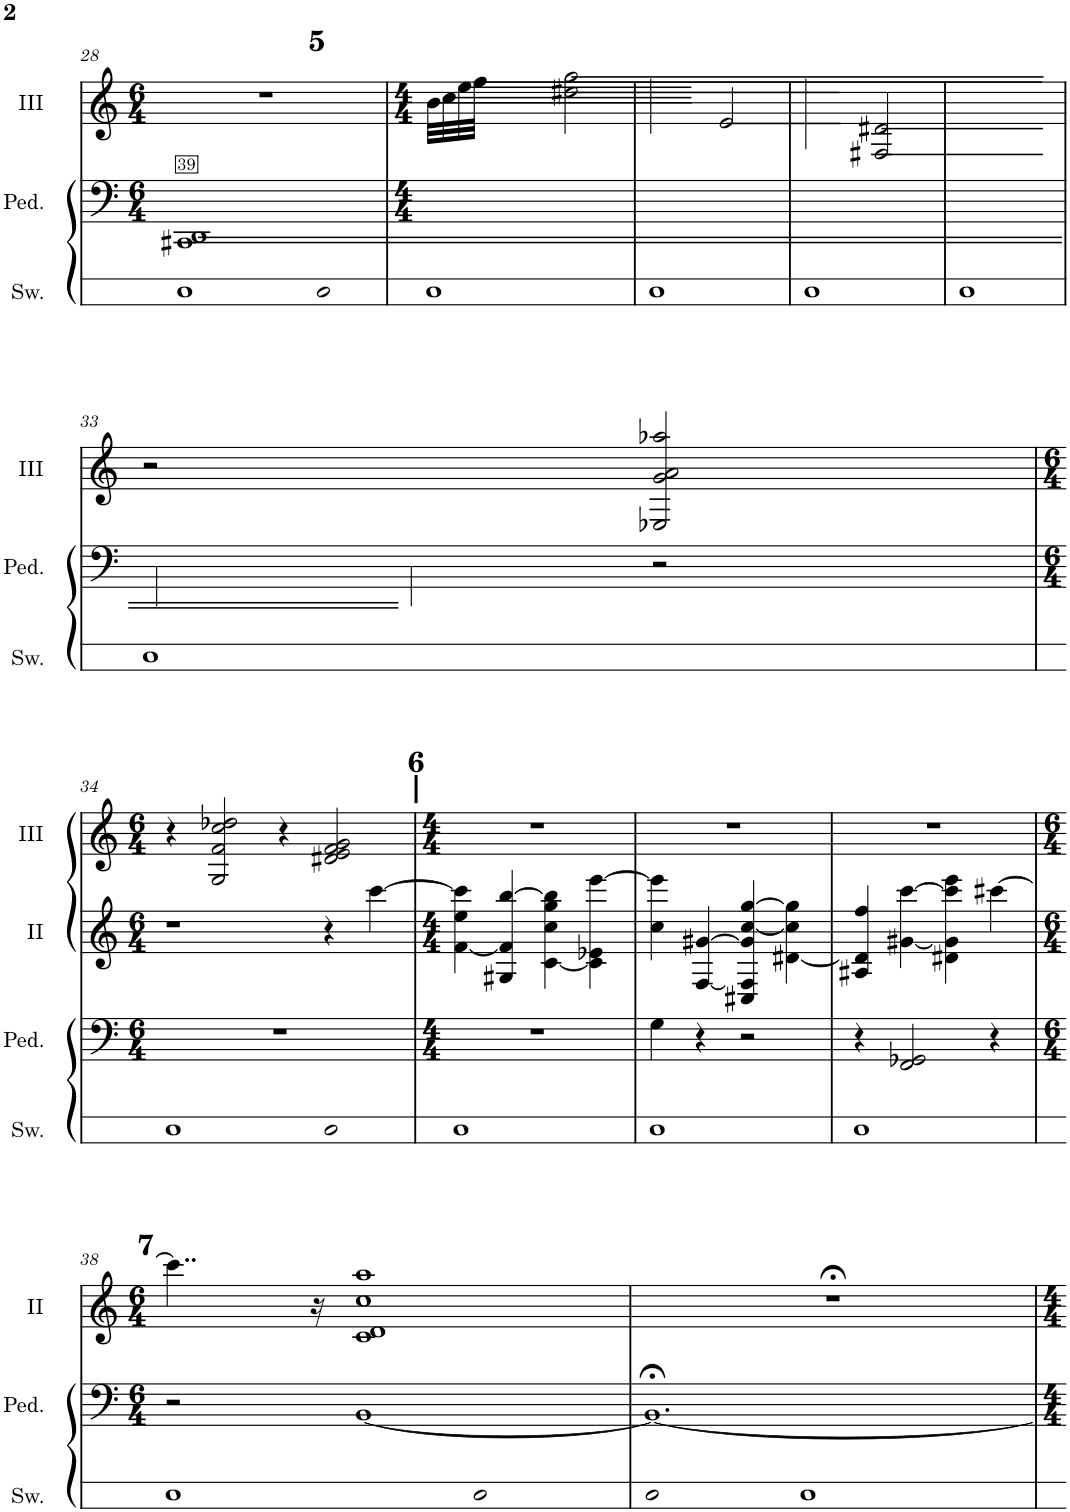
**kern	**kern	**kern	**kern
*part4	*part3	*part2	*part1
*staff4	*staff3	*staff2	*staff1
*I"Schweller	*I"Pedale	*I"Manual II	*I"Manual III
*I'Sw.	*I'Ped.	*I'II	*I'III
!!LO:PB:g=z
*clefG2	*clefF4	*clefG2	*clefG2
*Trd7c12	*	*	*
*k[]	*k[]	*k[]	*k[]
*M6/4	*M6/4	*M6/4	*M6/4
!!LO:REH:place=s1:a:B:cj:enc=none:fs=14:t=5:qo=4
=28	=28	=28	=28
*	*	*	*^
!	!LO:TX:a:t=39	!	!	!
1G	1.CC#X 1.DD	1.r	1.r	2a
.	.	.	.	2a
2G	.	.	.	2a
*	*	*	*v	*v
=29	=29	=29	=29
*M4/4	*M4/4	*M4/4	*M4/4
1G	1CC#X 1DD	1r	32b\LLL
.	.	.	32cc\
.	.	.	32ee\
.	.	.	32ff\JJJ
.	.	.	8ryy
.	.	.	4ryy
.	.	.	2b\ 2cc\ 2dd#X\ 2ee\ 2ff\ 2gg\
=30	=30	=30	=30
1G	1CC#X 1DD	1r	2b\ 2cc\ 2dd#X\ 2ee\ 2ff\ 2gg\
.	.	.	2e/
=31	=31	=31	=31
1G	1CC#X 1DD	1r	2e\ 2dd#X\ 2ff\ 2gg\
.	.	.	2F#X/ 2d#X/
=32	=32	=32	=32
1G	1CC#X 1DD	1r	1F#X 1d#X 1ff 1gg
!!LO:LB:g=z
=33	=33	=33	=33
1G	4CC#X/ 4DD/	1r	2r
.	4CC#/ 4DD/	.	.
.	2r	.	2E-X/ 2g/ 2a/ 2aa-X/
!!LO:LB:g=z
=34	=34	=34	=34
*M6/4	*M6/4	*M6/4	*M6/4
1G	1.r	1r	4r
.	.	.	2G/ 2f/ 2cc/ 2dd-X/
.	.	.	4r
2G	.	4r	2d#X/ 2e/ 2f/ 2g/
.	.	[4ccc\	.
!!LO:REH:place=s1:a:t=
!!LO:REH:place=s1:a:t=|
!!LO:REH:place=s1:a:B:cj:enc=none:fs=14:t=6
=35	=35	=35	=35
*M4/4	*M4/4	*M4/4	*M4/4
1G	1r	[4f\ 4ee\ 4ccc\]	1r
.	.	4G#X/ 4f/] [4bb/	.
.	.	[4c\ 4cc\ 4gg\ 4bb\]	.
.	.	4c\] 4e-X\ [4eee\	.
=36	=36	=36	=36
1G	4G\	4cc\ 4eee\]	1r
.	4r	[4F/ [4g#X/	.
.	2r	4C#X/ 4F/] 4g#/] [4cc/ [4gg/	.
.	.	[4d#X\ 4cc\] 4gg\]	.
=37	=37	=37	=37
1G	4r	4A#X/ 4d#/] 4ff/	1r
.	2FF/ 2GG-X/	[4g#X\ [4ccc\	.
.	.	4d#X\ 4g#\] 4ccc\] 4eee\	.
.	4r	[4ccc#X\	.
!!LO:LB:g=z
!!LO:REH:place=s1:a:B:cj:enc=none:fs=14:t=7
=38	=38	=38	=38
*M6/4	*M6/4	*M6/4	*M6/4
1G	2r	4..ccc#\]	1.r
.	.	16r	.
.	[1BB	1c 1d 1cc 1aa	.
2G	.	.	.
=39	=39	=39	=39
2G	1.BB;<_	1.r;<	1.r;<
1G	.	.	.
=	=	=	=
*-	*-	*-	*-
